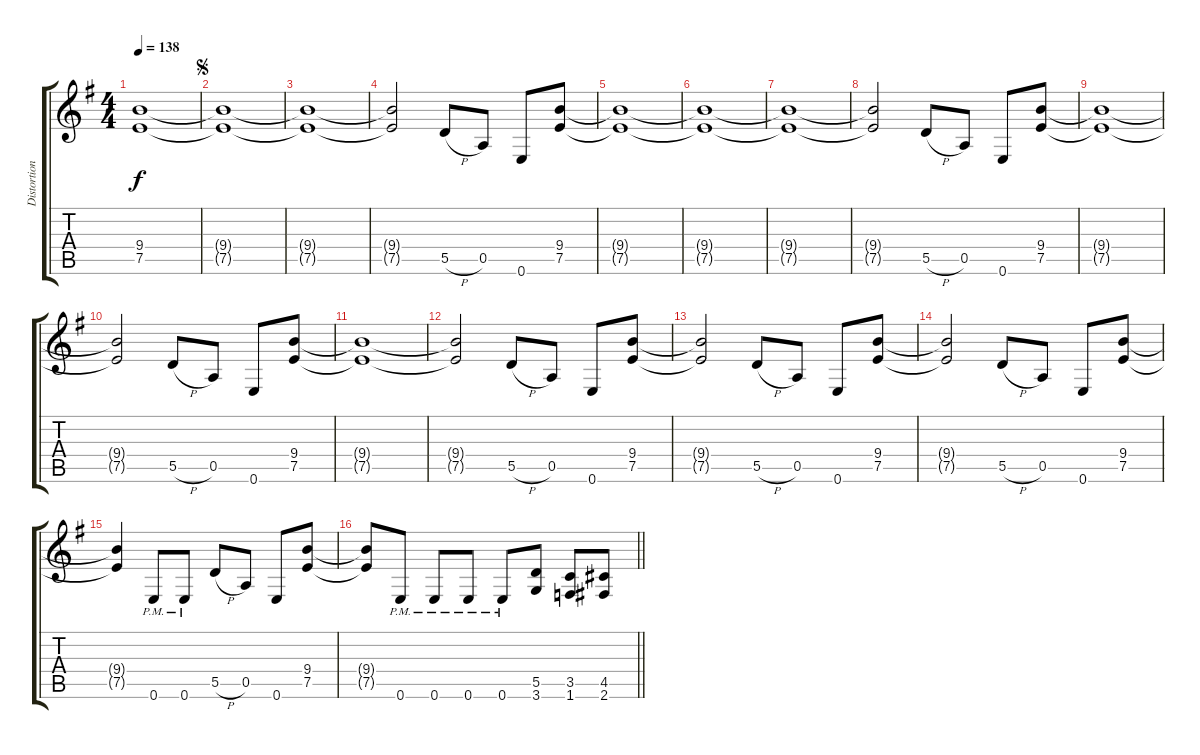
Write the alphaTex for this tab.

\track ("Distortion Guitar" "Distortion") {instrument overdrivenguitar}
\staff {score tabs}
\tuning (E4 B3 G3 D3 A2 E2) {hide}
\ts (4 4)
\tempo 138
\clef g2
\ks g
(9.4{t} 7.5{t}).1{dy f} |
\jump segno
(9.4{t} 7.5{t}).1 |
(9.4{t} 7.5{t}).1 |
(9.4{t} 7.5{t}).2 5.5{h}.8 0.5.8 0.6.8 (9.4 7.5).8 |
(9.4{t} 7.5{t}).1 |
(9.4{t} 7.5{t}).1 |
(9.4{t} 7.5{t}).1 |
(9.4{t} 7.5{t}).2 5.5{h}.8 0.5.8 0.6.8 (9.4 7.5).8 |
(9.4{t} 7.5{t}).1 |
(9.4{t} 7.5{t}).2 5.5{h}.8 0.5.8 0.6.8 (9.4 7.5).8 |
(9.4{t} 7.5{t}).1 |
(9.4{t} 7.5{t}).2 5.5{h}.8 0.5.8 0.6.8 (9.4 7.5).8 |
(9.4{t} 7.5{t}).2 5.5{h}.8 0.5.8 0.6.8 (9.4 7.5).8 |
(9.4{t} 7.5{t}).2 5.5{h}.8 0.5.8 0.6.8 (9.4 7.5).8 |
(9.4{t} 7.5{t}).4 0.6{pm}.8 0.6{pm}.8 5.5{h}.8 0.5.8 0.6.8 (9.4 7.5).8 |
\barLineRight lightlight
(9.4{t} 7.5{t}).8 0.6{pm}.8 0.6{pm}.8 0.6{pm}.8 0.6{pm}.8 (5.5 3.6).8 (3.5 1.6).8 (4.5 2.6).8
